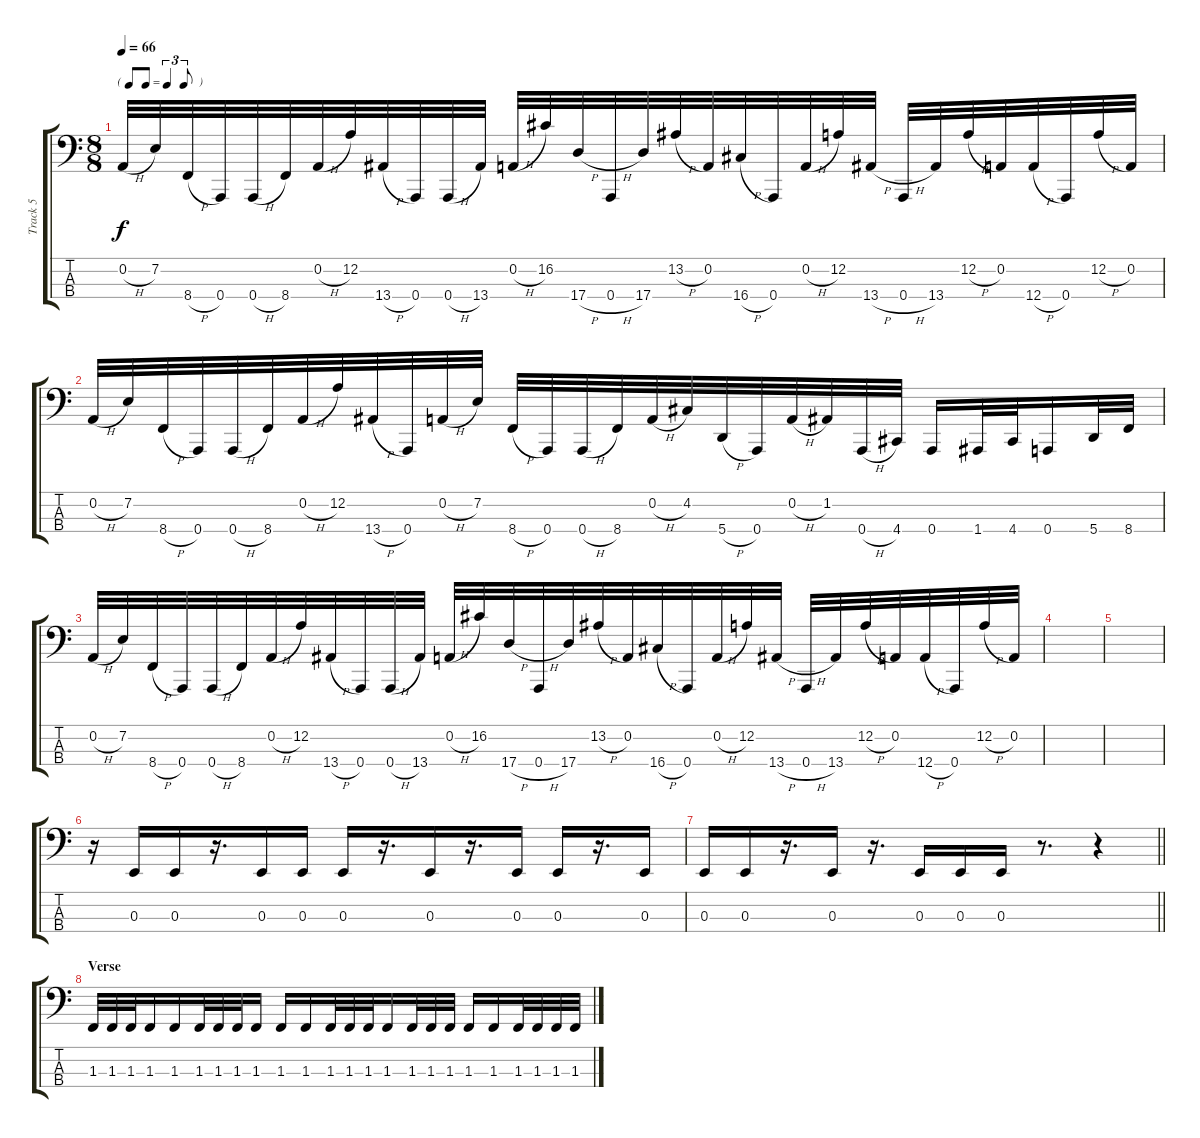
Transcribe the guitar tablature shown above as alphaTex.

\track ("Track 5" "Track 5") {instrument electricbasspick}
\staff {score tabs}
\tuning (D2 A1 E1 A0) {hide}
\ts (8 8)
\tf triplet8th
\tempo 66
\clef f4
\ks aminor
0.2{h}.32{dy f} 7.2.32 8.4{h}.32 0.4.32 0.4{h}.32 8.4.32 0.2{h}.32 12.2.32 13.4{h}.32 0.4.32 0.4{h}.32 13.4.32 0.2{h}.32 16.2.32 17.4{h}.32 0.4{h}.32 17.4.32 13.2{h}.32 0.2.32 16.4{h}.32 0.4.32 0.2{h}.32 12.2.32 13.4{h}.32 0.4{h}.32 13.4.32 12.2{h}.32 0.2.32 12.4{h}.32 0.4.32 12.2{h}.32 0.2.32 |
0.2{h}.32 7.2.32 8.4{h}.32 0.4.32 0.4{h}.32 8.4.32 0.2{h}.32 12.2.32 13.4{h}.32 0.4.32 0.2{h}.32 7.2.32 8.4{h}.32 0.4.32 0.4{h}.32 8.4.32 0.2{h}.32 4.2.32 5.4{h}.32 0.4.32 0.2{h}.32 1.2.32 0.4{h}.32 4.4.32 0.4.16 1.4.32 4.4.32 0.4.16 5.4.32 8.4.32 |
0.2{h}.32 7.2.32 8.4{h}.32 0.4.32 0.4{h}.32 8.4.32 0.2{h}.32 12.2.32 13.4{h}.32 0.4.32 0.4{h}.32 13.4.32 0.2{h}.32 16.2.32 17.4{h}.32 0.4{h}.32 17.4.32 13.2{h}.32 0.2.32 16.4{h}.32 0.4.32 0.2{h}.32 12.2.32 13.4{h}.32 0.4{h}.32 13.4.32 12.2{h}.32 0.2.32 12.4{h}.32 0.4.32 12.2{h}.32 0.2.32 |
|
|
r.16 0.3.16 0.3.16 r.16{d} 0.3.16 0.3.16 0.3.16 r.16{d} 0.3.16 r.16{d} 0.3.16 0.3.16 r.16{d} 0.3.16 |
\barLineRight lightlight
0.3.16 0.3.16 r.16{d} 0.3.16 r.16{d} 0.3.16 0.3.16 0.3.16 r.8{d} r.4 |
\section ("" "Verse")
1.3.32 1.3.32 1.3.32 1.3.16 1.3.16 1.3.32 1.3.32 1.3.32 1.3.16 1.3.16 1.3.16 1.3.32 1.3.32 1.3.32 1.3.16 1.3.32 1.3.32 1.3.32 1.3.16 1.3.16 1.3.32 1.3.32 1.3.32 1.3.32
